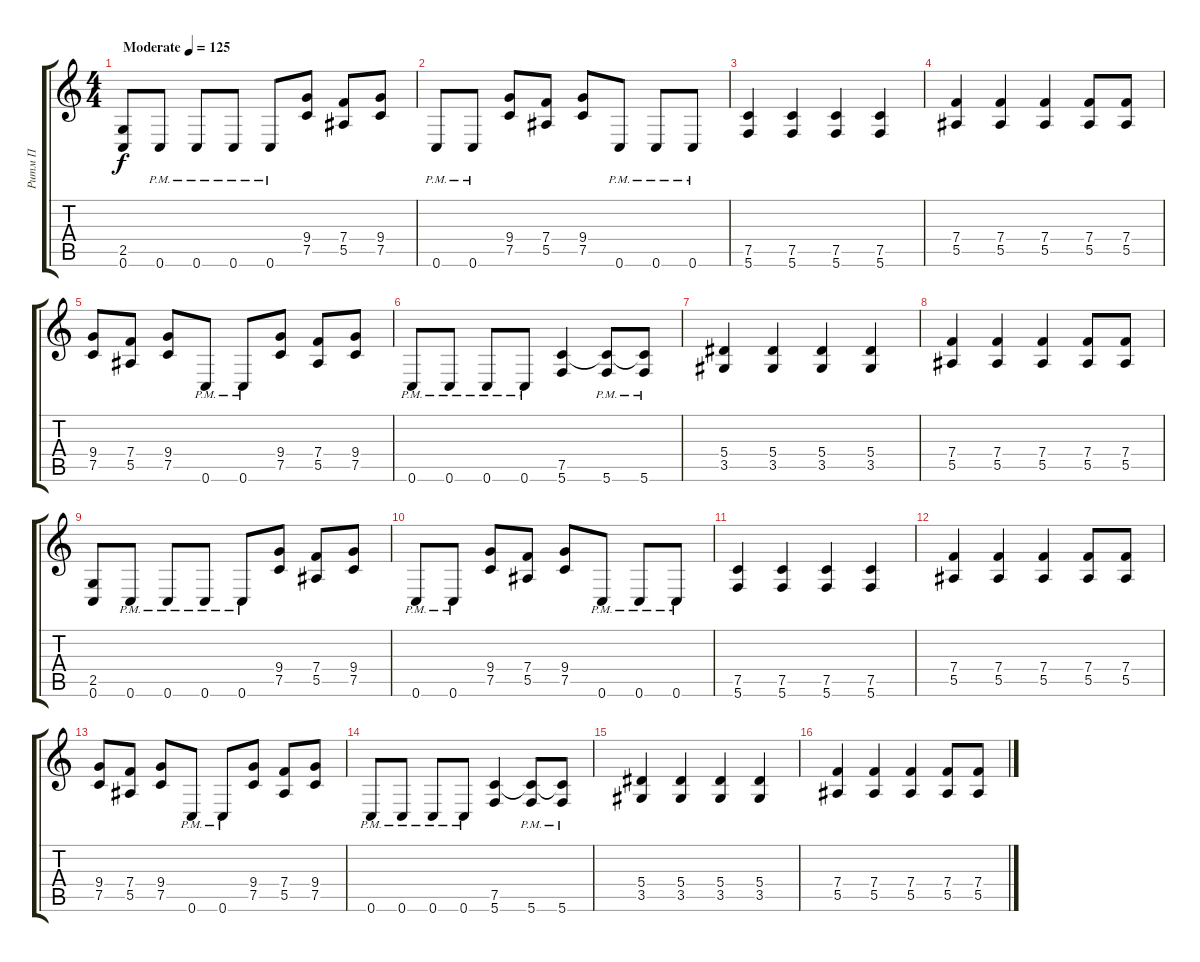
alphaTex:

\track ("Ритм П" "Ритм П") {instrument overdrivenguitar}
\staff {score tabs}
\tuning (C4 G3 Eb3 Bb2 F2 C2) {hide}
\ts (4 4)
\tempo (125 "Moderate")
\clef g2
\ks c
(2.5 0.6).8{dy f instrument overdrivenguitar} 0.6{pm}.8 0.6{pm}.8 0.6{pm}.8 0.6{pm}.8 (9.4 7.5).8 (7.4 5.5).8 (9.4 7.5).8 |
0.6{pm}.8 0.6{pm}.8 (9.4 7.5).8 (7.4 5.5).8 (9.4 7.5).8 0.6{pm}.8 0.6{pm}.8 0.6{pm}.8 |
(7.5 5.6).4 (7.5 5.6).4 (7.5 5.6).4 (7.5 5.6).4 |
(7.4 5.5).4 (7.4 5.5).4 (7.4 5.5).4 (7.4 5.5).8 (7.4 5.5).8 |
(9.4 7.5).8 (7.4 5.5).8 (9.4 7.5).8 0.6{pm}.8 0.6{pm}.8 (9.4 7.5).8 (7.4 5.5).8 (9.4 7.5).8 |
0.6{pm}.8 0.6{pm}.8 0.6{pm}.8 0.6{pm}.8 (7.5 5.6).4 (7.5{t} 5.6{pm}).8 (7.5{t} 5.6{pm}).8 |
(5.4 3.5).4 (5.4 3.5).4 (5.4 3.5).4 (5.4 3.5).4 |
(7.4 5.5).4 (7.4 5.5).4 (7.4 5.5).4 (7.4 5.5).8 (7.4 5.5).8 |
(2.5 0.6).8 0.6{pm}.8 0.6{pm}.8 0.6{pm}.8 0.6{pm}.8 (9.4 7.5).8 (7.4 5.5).8 (9.4 7.5).8 |
0.6{pm}.8 0.6{pm}.8 (9.4 7.5).8 (7.4 5.5).8 (9.4 7.5).8 0.6{pm}.8 0.6{pm}.8 0.6{pm}.8 |
(7.5 5.6).4 (7.5 5.6).4 (7.5 5.6).4 (7.5 5.6).4 |
(7.4 5.5).4 (7.4 5.5).4 (7.4 5.5).4 (7.4 5.5).8 (7.4 5.5).8 |
(9.4 7.5).8 (7.4 5.5).8 (9.4 7.5).8 0.6{pm}.8 0.6{pm}.8 (9.4 7.5).8 (7.4 5.5).8 (9.4 7.5).8 |
0.6{pm}.8 0.6{pm}.8 0.6{pm}.8 0.6{pm}.8 (7.5 5.6).4 (7.5{t} 5.6{pm}).8 (7.5{t} 5.6{pm}).8 |
(5.4 3.5).4 (5.4 3.5).4 (5.4 3.5).4 (5.4 3.5).4 |
(7.4 5.5).4 (7.4 5.5).4 (7.4 5.5).4 (7.4 5.5).8 (7.4 5.5).8
